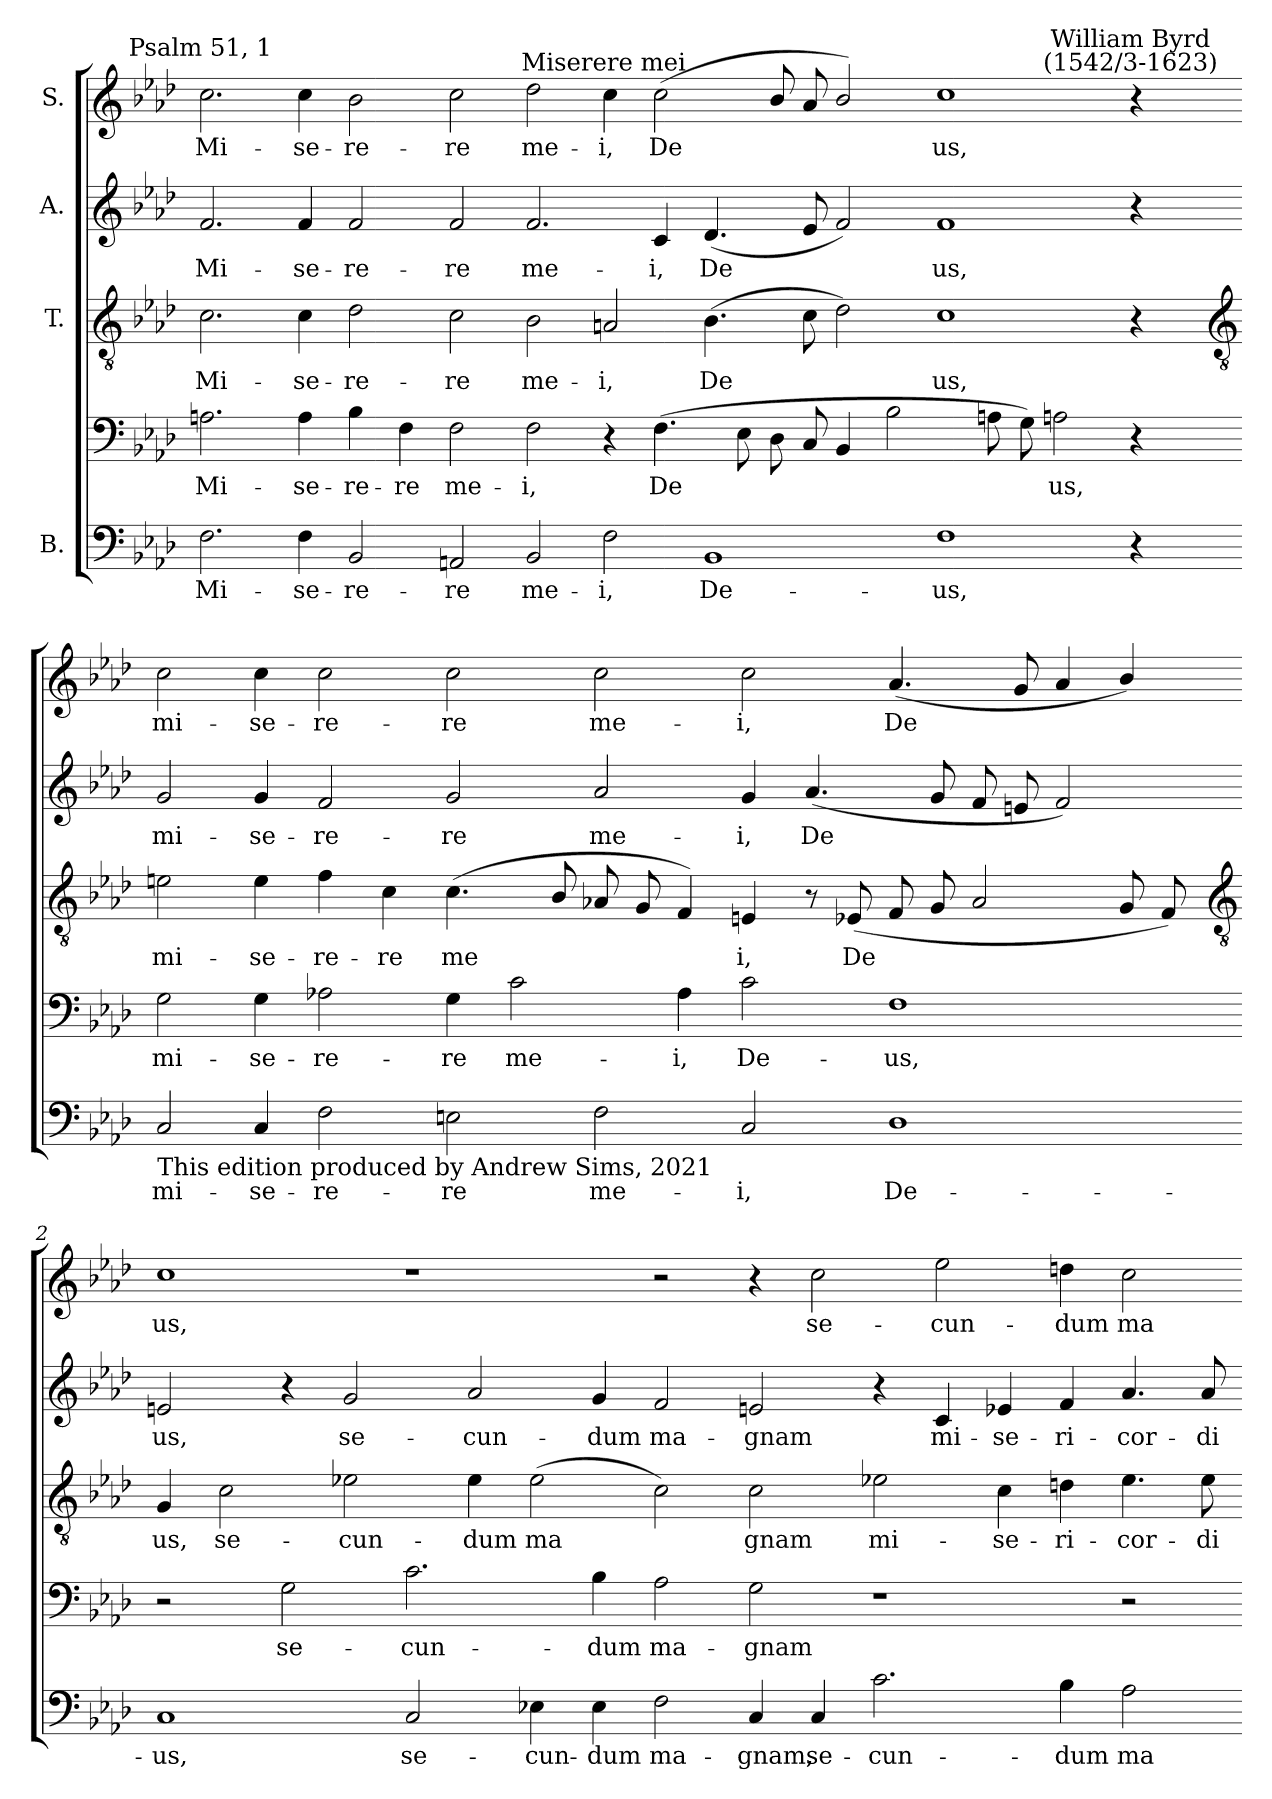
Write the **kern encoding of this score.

**kern	**text	**kern	**text	**kern	**text	**kern	**text	**kern	**text
*part4	*part4	*part4	*part4	*part3	*part3	*part2	*part2	*part1	*part1
*staff5	*staff5	*staff4	*staff4	*staff3	*staff3	*staff2	*staff2	*staff1	*staff1
*I"B.	*	*	*	*I"T.	*	*I"A.	*	*I"S.	*
*clefF4	*	*clefF4	*	*clefGv2	*	*clefG2	*	*clefG2	*
*k[b-e-a-d-]	*	*k[b-e-a-d-]	*	*k[b-e-a-d-]	*	*k[b-e-a-d-]	*	*k[b-e-a-d-]	*
*A-:	*	*A-:	*	*A-:	*	*A-:	*	*A-:	*
=	=	=	=	=	=	=	=	=	=
!	!	!	!	!	!	!	!	!LO:TX:a:cj:t=Psalm 51, 1	!
!	!LO:LY:b	!	!LO:LY:b	!	!LO:LY:b	!	!LO:LY:b	!	!LO:LY:b
2.F	Mi-	2.An	Mi-	2.c	Mi-	2.f	Mi-	2.cc	Mi-
!	!LO:LY:b	!	!LO:LY:b	!	!LO:LY:b	!	!LO:LY:b	!	!LO:LY:b
4F	-se-	4A	-se-	4c	-se-	4f	-se-	4cc	-se-
!	!LO:LY:b	!	!LO:LY:b	!	!LO:LY:b	!	!LO:LY:b	!	!LO:LY:b
2BB-	-re-	4B-	-re-	2d-	-re-	2f	-re-	2b-	-re-
!	!	!	!LO:LY:b	!	!	!	!	!	!
.	.	4F	-re	.	.	.	.	.	.
!	!LO:LY:b	!	!LO:LY:b	!	!LO:LY:b	!	!LO:LY:b	!	!LO:LY:b
2AAn	-re	2F	me-	2c	-re	2f	-re	2cc	-re
!	!LO:LY:b	!	!LO:LY:b	!	!LO:LY:b	!	!LO:LY:b	!	!LO:LY:b
2BB-	me-	2F	-i,	2B-	me-	2.f	me-	2dd-	me-
!	!	!	!	!	!	!	!	!LO:TX:a:cj:t=Miserere mei	!
!	!LO:LY:b	!	!	!	!LO:LY:b	!	!	!	!LO:LY:b
2F	-i,	4r	.	2An	-i,	.	.	4cc	-i,
!	!	!	!LO:LY:b	!	!	!	!LO:LY:b	!	!LO:LY:b
.	.	(>4.F	De	.	.	4c	-i,	(<2cc	De
!	!LO:LY:b	!	!	!	!LO:LY:b	!	!LO:LY:b	!	!
1BB-	De-	.	.	(>4.B-	De	(<4.d-	De	.	.
.	.	8E-	.	.	.	.	.	.	.
.	.	8D-	.	.	.	.	.	8b-/	.
.	.	8C	.	8c	.	8e-	.	8a-	.
.	.	4BB-	.	2d-)	.	2f)	.	2b-/)	.
.	.	2B-	.	.	.	.	.	.	.
!	!LO:LY:b	!	!	!	!LO:LY:b	!	!LO:LY:b	!	!LO:LY:b
1F	-us,	.	.	1c	us,	1f	us,	1cc	us,
.	.	8An	.	.	.	.	.	.	.
.	.	8G)	.	.	.	.	.	.	.
!	!	!	!LO:LY:b	!	!	!	!	!	!
.	.	2An	us,	.	.	.	.	.	.
!	!	!	!	!	!	!	!	!LO:TX:a:cj:t=William Byrd\n(1542/3-1623)	!
4r	.	4r	.	4r	.	4r	.	4r	.
!!LO:LB:g=z
=1-	=1-	=1-	=1-	=1-	=1-	=1-	=1-	=1-	=1-
*	*	*	*	*clefGv2	*	*	*	*	*
!LO:TX:b:t=This edition produced by Andrew Sims, 2021	!	!	!	!	!	!	!	!	!
!	!LO:LY:b	!	!LO:LY:b	!	!LO:LY:b	!	!LO:LY:b	!	!LO:LY:b
2C	mi-	2G	mi-	2en	mi-	2g	mi-	2cc	mi-
!	!LO:LY:b	!	!LO:LY:b	!	!LO:LY:b	!	!LO:LY:b	!	!LO:LY:b
4C	-se-	4G	-se-	4e	-se-	4g	-se-	4cc	-se-
!	!LO:LY:b	!	!LO:LY:b	!	!LO:LY:b	!	!LO:LY:b	!	!LO:LY:b
2F	-re-	2A-X	-re-	4f	-re-	2f	-re-	2cc	-re-
!	!	!	!	!	!LO:LY:b	!	!	!	!
.	.	.	.	4c	-re	.	.	.	.
!	!LO:LY:b	!	!LO:LY:b	!	!LO:LY:b	!	!LO:LY:b	!	!LO:LY:b
2En	-re	4G	-re	(<4.c	me	2g	-re	2cc	-re
!	!	!	!LO:LY:b	!	!	!	!	!	!
.	.	2c	me-	.	.	.	.	.	.
.	.	.	.	8B-/	.	.	.	.	.
!	!LO:LY:b	!	!	!	!	!	!LO:LY:b	!	!LO:LY:b
2F	me-	.	.	8A-	.	2a-	me-	2cc	me-
.	.	.	.	8G	.	.	.	.	.
!	!	!	!LO:LY:b	!	!	!	!	!	!
.	.	4A-	-i,	4F)	.	.	.	.	.
!	!LO:LY:b	!	!LO:LY:b	!	!LO:LY:b	!	!LO:LY:b	!	!LO:LY:b
2C	-i,	2c	De-	4En	i,	4g	-i,	2cc	-i,
!	!	!	!	!	!	!	!LO:LY:b	!	!
.	.	.	.	8r	.	(<4.a-	De	.	.
!	!	!	!	!	!LO:LY:b	!	!	!	!
.	.	.	.	(<8E-X	De	.	.	.	.
!	!LO:LY:b	!	!LO:LY:b	!	!	!	!	!	!LO:LY:b
1D-	De-	1F	-us,	8F	.	.	.	(<4.a-	De
.	.	.	.	8G	.	8g	.	.	.
.	.	.	.	2A-	.	8f	.	.	.
.	.	.	.	.	.	8en	.	8g	.
.	.	.	.	.	.	2f)	.	4a-	.
.	.	.	.	8G	.	.	.	4b-/)	.
.	.	.	.	8F)	.	.	.	.	.
!!LO:LB:g=z
=2-	=2-	=2-	=2-	=2-	=2-	=2-	=2-	=2-	=2-
*	*	*	*	*clefGv2	*	*	*	*	*
!	!LO:LY:b	!	!	!	!LO:LY:b	!	!LO:LY:b	!	!LO:LY:b
1C	us,	2r	.	4G	us,	2en	us,	1cc	us,
!	!	!	!	!	!LO:LY:b	!	!	!	!
.	.	.	.	2c	se-	.	.	.	.
!	!	!	!LO:LY:b	!	!	!	!	!	!
.	.	2G	-se-	.	.	4r	.	.	.
!	!	!	!	!	!LO:LY:b	!	!LO:LY:b	!	!
.	.	.	.	2e-X	-cun-	2g	se-	.	.
!	!LO:LY:b	!	!LO:LY:b	!	!	!	!	!	!
2C	se-	2.c	-cun-	.	.	.	.	1r	.
!	!	!	!	!	!LO:LY:b	!	!LO:LY:b	!	!
.	.	.	.	4e-	-dum	2a-	-cun-	.	.
!	!LO:LY:b	!	!	!	!LO:LY:b	!	!	!	!
4E-	-cun-	.	.	(>2e-	ma	.	.	.	.
!	!LO:LY:b	!	!LO:LY:b	!	!	!	!LO:LY:b	!	!
4E-	-dum	4B-	-dum	.	.	4g	-dum	.	.
!	!LO:LY:b	!	!LO:LY:b	!	!	!	!LO:LY:b	!	!
2F	ma-	2A-	ma-	2c)	.	2f	ma-	2r	.
!	!LO:LY:b	!	!LO:LY:b	!	!LO:LY:b	!	!LO:LY:b	!	!
4C	-gnam,	2G	-gnam	2c	gnam	2en	-gnam	4r	.
!	!LO:LY:b	!	!	!	!	!	!	!	!LO:LY:b
4C	se-	.	.	.	.	.	.	2cc	se-
!	!LO:LY:b	!	!	!	!LO:LY:b	!	!	!	!
2.c	-cun-	1r	.	2e-X	mi-	4r	.	.	.
!	!	!	!	!	!	!	!LO:LY:b	!	!LO:LY:b
.	.	.	.	.	.	4c	mi-	2ee-	-cun-
!	!	!	!	!	!LO:LY:b	!	!LO:LY:b	!	!
.	.	.	.	4c	-se-	4e-X	-se-	.	.
!	!LO:LY:b	!	!	!	!LO:LY:b	!	!LO:LY:b	!	!LO:LY:b
4B-	-dum	.	.	4dn	-ri-	4f	-ri-	4ddn	-dum
!	!LO:LY:b	!	!	!	!LO:LY:b	!	!LO:LY:b	!	!LO:LY:b
2A-	ma-	2r	.	4.e-	-cor-	4.a-	-cor-	2cc	ma-
!	!	!	!	!	!LO:LY:b	!	!LO:LY:b	!	!
.	.	.	.	8e-	-di-	8a-	-di-	.	.
=-	=-	=-	=-	=-	=-	=-	=-	=-	=-
*-	*-	*-	*-	*-	*-	*-	*-	*-	*-
